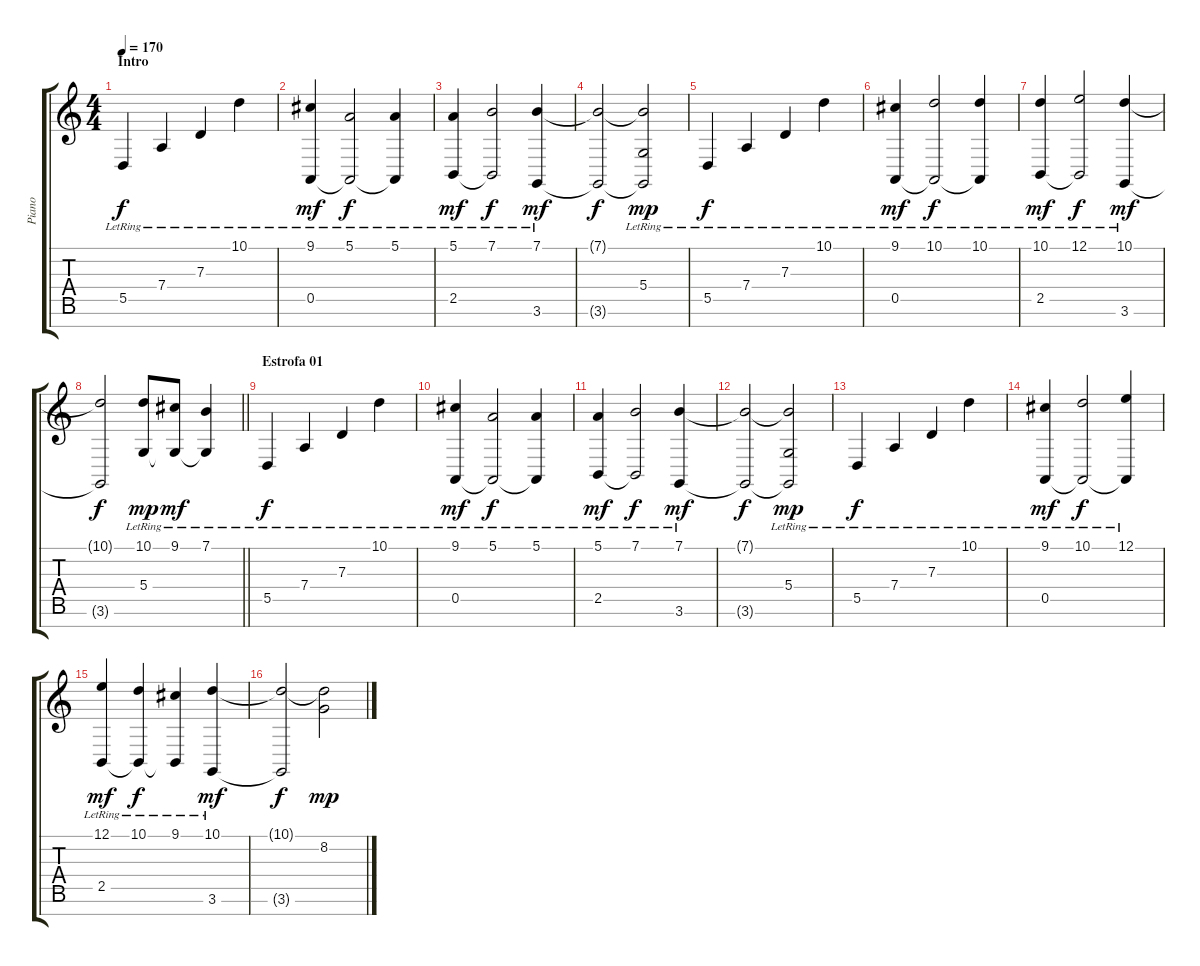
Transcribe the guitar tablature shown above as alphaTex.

\track ("Piano" "Piano") {instrument acousticgrandpiano}
\staff {score tabs}
\tuning (E4 B3 G3 D3 A2 E2 B1) {hide}
\ts (4 4)
\section ("" "Intro")
\tempo 170
\clef g2
\ks c
5.5{lr}.4{dy f instrument acousticgrandpiano} 7.4{lr}.4 7.3{lr}.4 10.1{lr}.4 |
(9.1{lr} 0.5{lr}).4{dy mf} (5.1{lr} 0.5{t}).2{dy f} (5.1{lr} 0.5{t}).4 |
(5.1{lr} 2.5{lr}).4{dy mf} (7.1{lr} 2.5{t}).2{dy f} (7.1{lr} 3.6{lr}).4{dy mf} |
(7.1{t} 3.6{t}).2{dy f} (7.1{t} 5.4{lr} 3.6{t}).2{dy mp} |
5.5{lr}.4{dy f} 7.4{lr}.4 7.3{lr}.4 10.1{lr}.4 |
(9.1{lr} 0.5{lr}).4{dy mf} (10.1{lr} 0.5{t}).2{dy f} (10.1{lr} 0.5{t}).4 |
(10.1{lr} 2.5{lr}).4{dy mf} (12.1{lr} 2.5{t}).2{dy f} (10.1{lr} 3.6{lr}).4{dy mf} |
\barLineRight lightlight
(10.1{t} 3.6{t}).2{dy f} (10.1{lr} 5.4{lr}).8{dy mp} (9.1{lr} 5.4{t}).8{dy mf} (7.1{lr} 5.4{t}).4 |
\section ("" "Estrofa 01")
5.5{lr}.4{dy f} 7.4{lr}.4 7.3{lr}.4 10.1{lr}.4 |
(9.1{lr} 0.5{lr}).4{dy mf} (5.1{lr} 0.5{t}).2{dy f} (5.1{lr} 0.5{t}).4 |
(5.1{lr} 2.5{lr}).4{dy mf} (7.1{lr} 2.5{t}).2{dy f} (7.1{lr} 3.6{lr}).4{dy mf} |
(7.1{t} 3.6{t}).2{dy f} (7.1{t} 5.4{lr} 3.6{t}).2{dy mp} |
5.5{lr}.4{dy f} 7.4{lr}.4 7.3{lr}.4 10.1{lr}.4 |
(9.1{lr} 0.5{lr}).4{dy mf} (10.1{lr} 0.5{t}).2{dy f} (12.1{lr} 0.5{t}).4 |
(12.1{lr} 2.5{lr}).4{dy mf} (10.1{lr} 2.5{t}).4{dy f} (9.1{lr} 2.5{t}).4 (10.1{lr} 3.6{lr}).4{dy mf} |
(10.1{t} 3.6{t}).2{dy f} (10.1{t} 8.2).2{dy mp}
